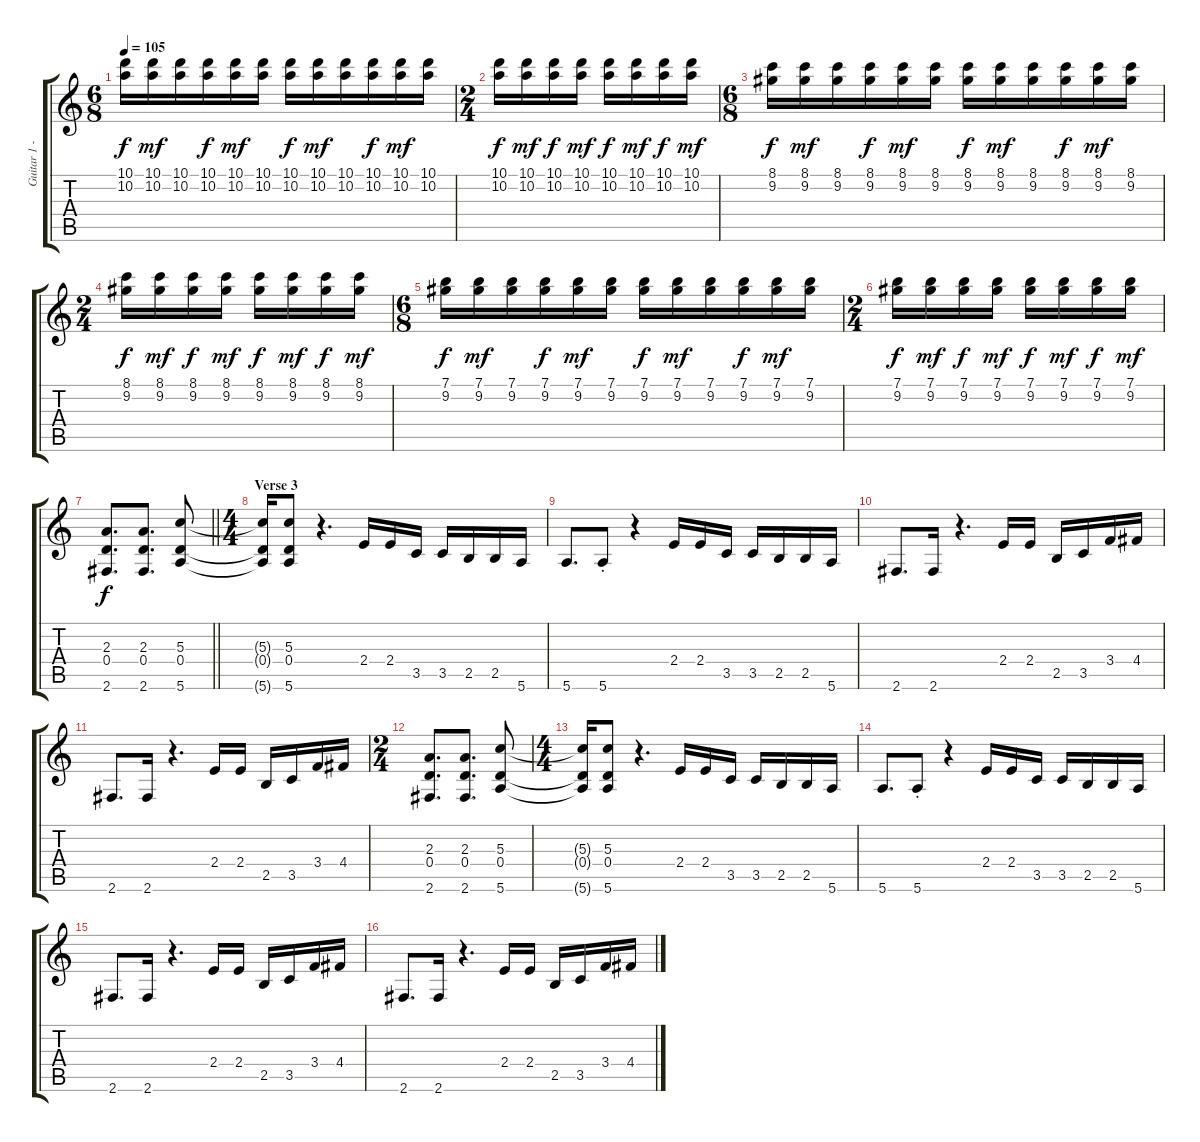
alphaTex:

\track ("Guitar 1 - Omar" "Guitar 1 -") {instrument distortionguitar}
\staff {score tabs}
\tuning (E4 B3 G3 D3 A2 E2) {hide}
\ts (6 8)
\tempo 105
\clef g2
\ks c
(10.1 10.2).16{dy f} (10.1 10.2).16{dy mf} (10.1 10.2).16 (10.1 10.2).16{dy f} (10.1 10.2).16{dy mf} (10.1 10.2).16 (10.1 10.2).16{dy f} (10.1 10.2).16{dy mf} (10.1 10.2).16 (10.1 10.2).16{dy f} (10.1 10.2).16{dy mf} (10.1 10.2).16 |
\ts (2 4)
(10.1 10.2).16{dy f} (10.1 10.2).16{dy mf} (10.1 10.2).16{dy f} (10.1 10.2).16{dy mf} (10.1 10.2).16{dy f} (10.1 10.2).16{dy mf} (10.1 10.2).16{dy f} (10.1 10.2).16{dy mf} |
\ts (6 8)
(8.1 9.2).16{dy f} (8.1 9.2).16{dy mf} (8.1 9.2).16 (8.1 9.2).16{dy f} (8.1 9.2).16{dy mf} (8.1 9.2).16 (8.1 9.2).16{dy f} (8.1 9.2).16{dy mf} (8.1 9.2).16 (8.1 9.2).16{dy f} (8.1 9.2).16{dy mf} (8.1 9.2).16 |
\ts (2 4)
(8.1 9.2).16{dy f} (8.1 9.2).16{dy mf} (8.1 9.2).16{dy f} (8.1 9.2).16{dy mf} (8.1 9.2).16{dy f} (8.1 9.2).16{dy mf} (8.1 9.2).16{dy f} (8.1 9.2).16{dy mf} |
\ts (6 8)
(7.1 9.2).16{dy f} (7.1 9.2).16{dy mf} (7.1 9.2).16 (7.1 9.2).16{dy f} (7.1 9.2).16{dy mf} (7.1 9.2).16 (7.1 9.2).16{dy f} (7.1 9.2).16{dy mf} (7.1 9.2).16 (7.1 9.2).16{dy f} (7.1 9.2).16{dy mf} (7.1 9.2).16 |
\ts (2 4)
(7.1 9.2).16{dy f} (7.1 9.2).16{dy mf} (7.1 9.2).16{dy f} (7.1 9.2).16{dy mf} (7.1 9.2).16{dy f} (7.1 9.2).16{dy mf} (7.1 9.2).16{dy f} (7.1 9.2).16{dy mf} |
\barLineRight lightlight
(2.3 0.4 2.6).8{d dy f volume 10} (2.3 0.4 2.6).8{d} (5.3 0.4 5.6).8 |
\ts (4 4)
\section ("" "Verse 3")
(5.3{t} 0.4{t} 5.6{t}).16 (5.3 0.4 5.6).8 r.4{d} 2.4.16 2.4.16 3.5.16 3.5.16 2.5.16 2.5.16 5.6.16 |
5.6.8{d} 5.6{st}.8 r.4 2.4.16 2.4.16 3.5.16 3.5.16 2.5.16 2.5.16 5.6.16 |
2.6.8{d} 2.6.16 r.4{d} 2.4.16 2.4.16 2.5.16 3.5.16 3.4.16 4.4.16 |
2.6.8{d} 2.6.16 r.4{d} 2.4.16 2.4.16 2.5.16 3.5.16 3.4.16 4.4.16 |
\ts (2 4)
(2.3 0.4 2.6).8{d} (2.3 0.4 2.6).8{d} (5.3 0.4 5.6).8 |
\ts (4 4)
(5.3{t} 0.4{t} 5.6{t}).16 (5.3 0.4 5.6).8 r.4{d} 2.4.16 2.4.16 3.5.16 3.5.16 2.5.16 2.5.16 5.6.16 |
5.6.8{d} 5.6{st}.8 r.4 2.4.16 2.4.16 3.5.16 3.5.16 2.5.16 2.5.16 5.6.16 |
2.6.8{d} 2.6.16 r.4{d} 2.4.16 2.4.16 2.5.16 3.5.16 3.4.16 4.4.16 |
2.6.8{d} 2.6.16 r.4{d} 2.4.16 2.4.16 2.5.16 3.5.16 3.4.16 4.4.16
